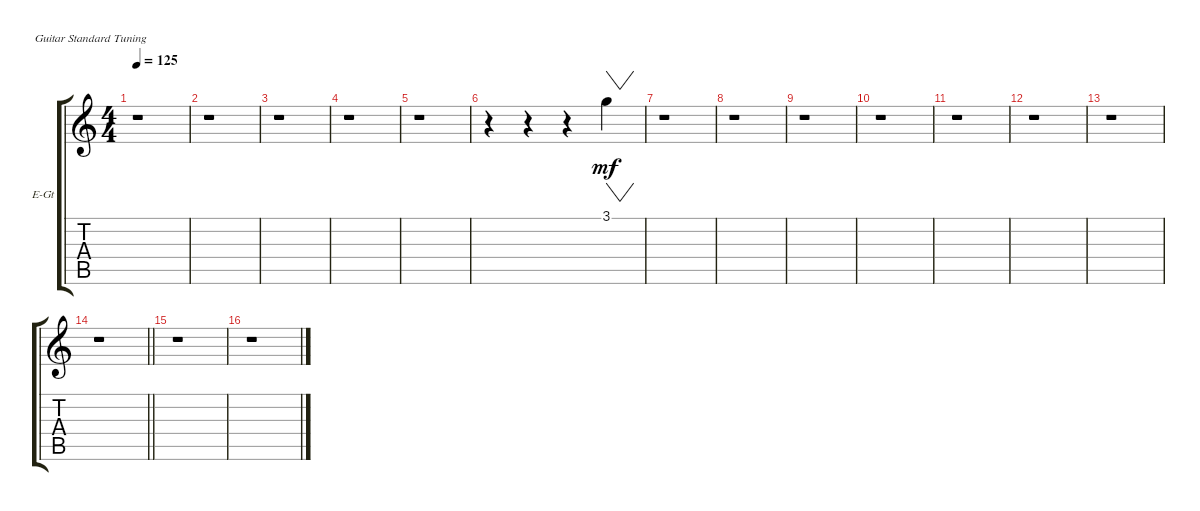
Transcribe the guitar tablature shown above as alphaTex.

\defaultSystemsLayout 4
\bracketExtendMode groupsimilarinstruments
\firstSystemTrackNameOrientation horizontal
\otherSystemsTrackNameOrientation horizontal
\track ("Electric Guitar" "E-Gt") {instrument distortionguitar}
\staff {score tabs}
\tuning (E4 B3 G3 D3 A2 E2)
\ts (4 4)
\tempo 125
\clef g2
\scale
0.333333
\ks c
r.1{dy mf} |
\scale
0.333333 r.1 |
\scale
0.333333 r.1 |
\scale
0.333333 r.1 |
\scale
0.333333 r.1 |
\scale
0.333333 r.4 r.4 r.4 3.1.4{vw} |
\scale
0.333333 r.1 |
\scale
0.333333 r.1 |
\scale
0.333333 r.1 |
\scale
0.333333 r.1 |
\scale
0.333333 r.1 |
\scale
0.333333 r.1 |
\scale
0.333333 r.1 |
\scale
0.333333
\barLineRight lightlight
r.1 |
\scale
0.333333 r.1 |
\scale
0.333333 r.1
